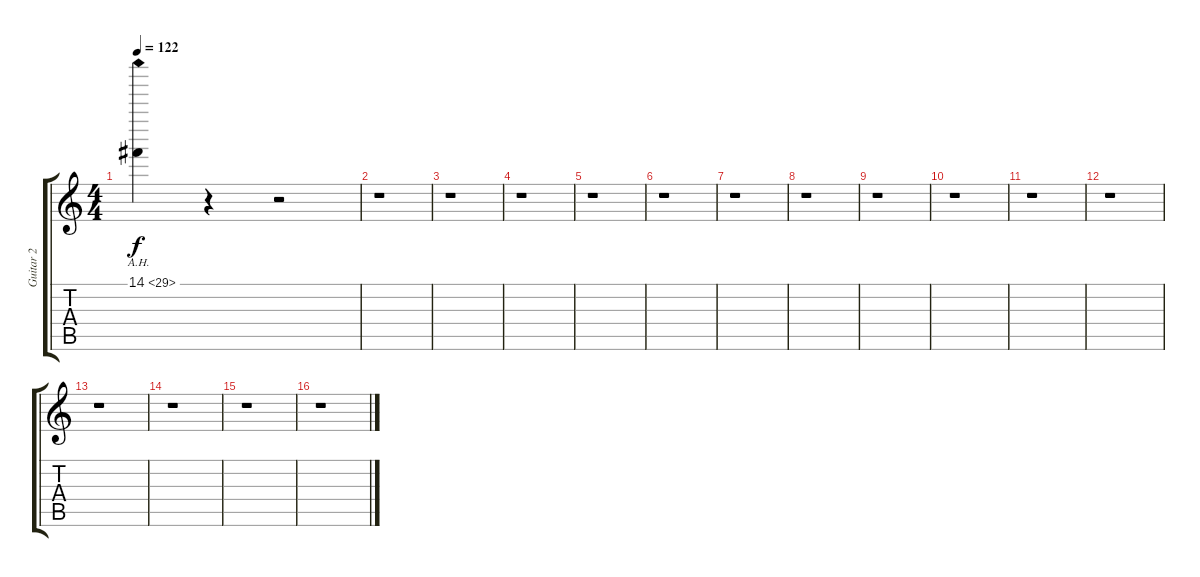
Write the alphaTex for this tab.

\track ("Guitar 2" "Guitar 2") {instrument distortionguitar}
\staff {score tabs}
\tuning (E4 B3 G3 D3 A2 E2) {hide}
\ts (4 4)
\tempo 122
\clef g2
\ks c
14.1{ah 15}.4{dy f} r.4 r.2 |
r.1 |
r.1 |
r.1 |
r.1 |
r.1 |
r.1 |
r.1 |
r.1 |
r.1 |
r.1 |
r.1 |
r.1 |
r.1 |
r.1 |
r.1
